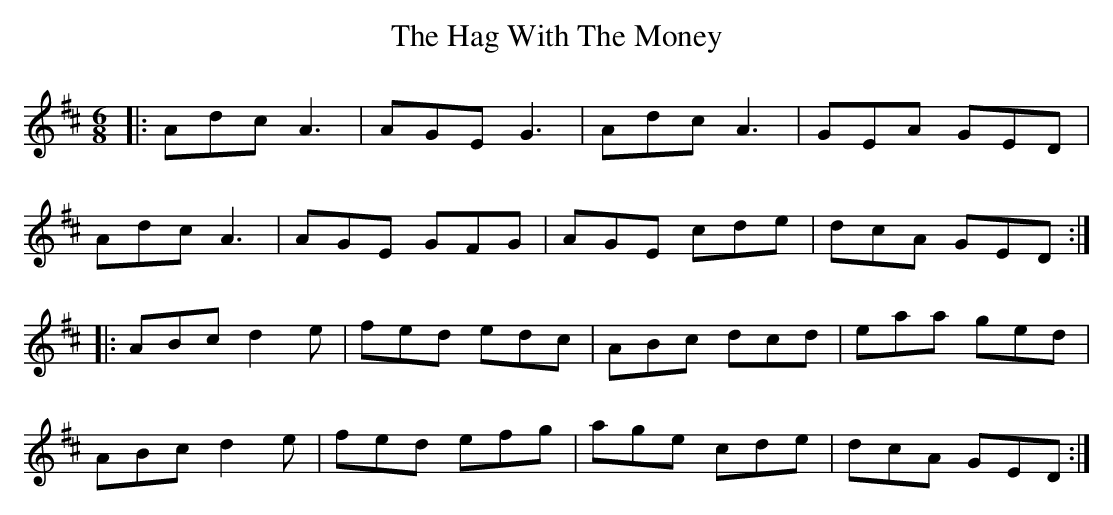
X:1
T: The Hag With The Money
M: 6/8
L: 1/8
K: Dmaj
|:Adc A3|AGE G3|Adc A3|GEA GED|
Adc A3|AGE GFG|AGE cde|dcA GED:|
|:ABc d2e|fed edc|ABc dcd|eaa ged|
ABc d2e|fed efg|age cde|dcA GED:|
